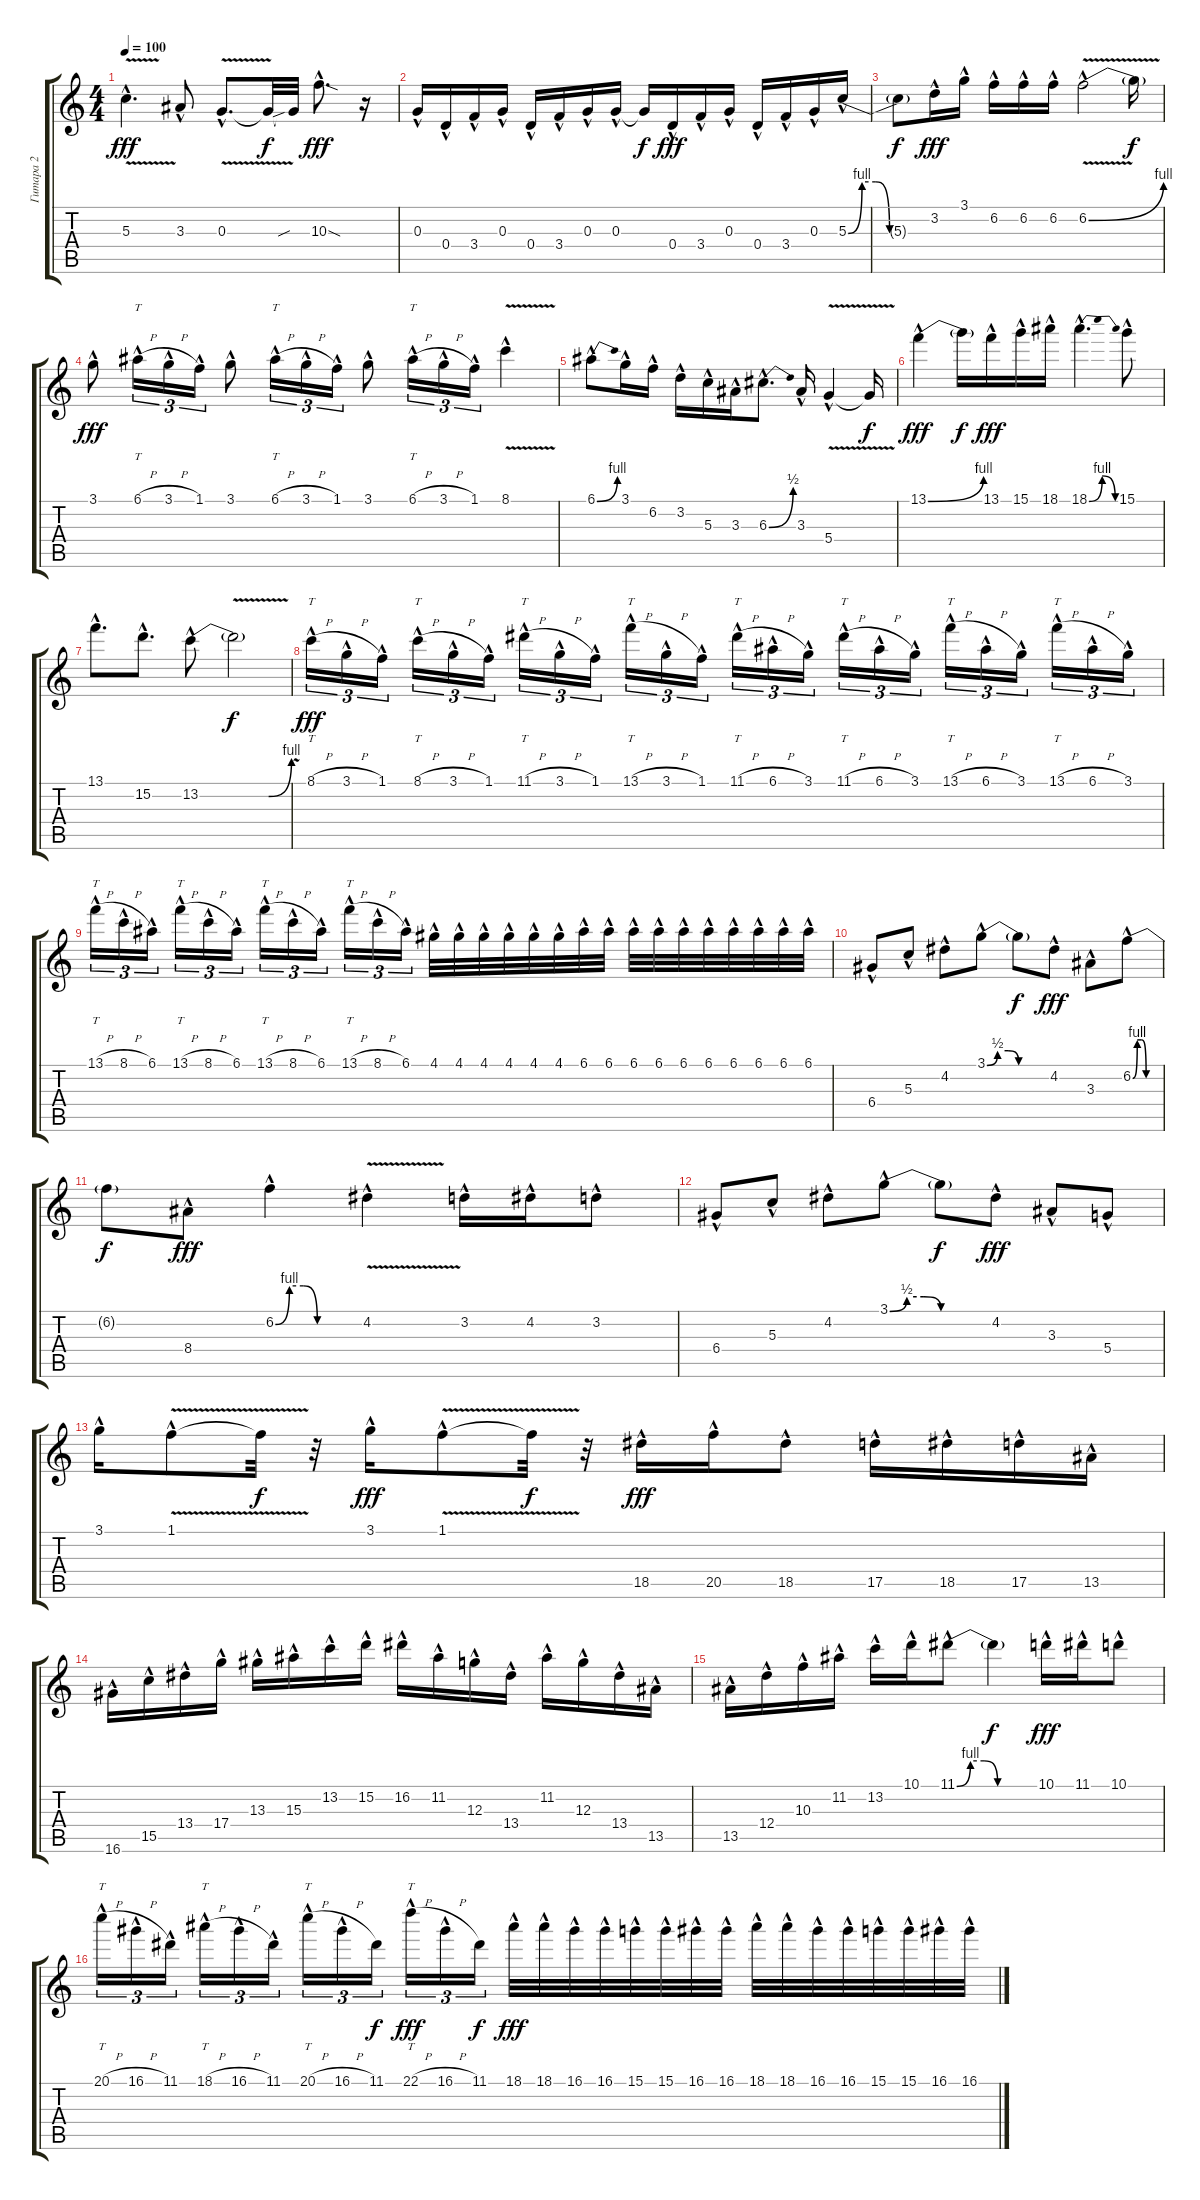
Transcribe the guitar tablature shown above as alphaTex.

\track ("Гитара 2" "Гитара 2") {instrument distortionguitar}
\staff {score tabs}
\tuning (E4 B3 G3 D3 A2 E2) {hide}
\ts (4 4)
\tempo 100
\clef g2
\ks c
5.3{v hac}.4{d dy fff} 3.3{hac}.8 0.3{v hac}.8{d} 0.3{t}.32{dy f} 0.3{sib t}.32 10.3{sod hac}.8{d dy fff} r.16 |
0.3{hac}.16 0.4{hac}.16 3.4{hac}.16 0.3{hac}.16 0.4{hac}.16 3.4{hac}.16 0.3{hac}.16 0.3{hac}.16 0.3{t}.16{dy f} 0.4{hac}.16{dy fff} 3.4{hac}.16 0.3{hac}.16 0.4{hac}.16 3.4{hac}.16 0.3{hac}.16 5.3{be (custom 0 0 10 4 20 4 30 0 60 0) hac}.16 |
5.3{t}.8{dy f} 3.2{hac}.16{dy fff} 3.1{hac}.16 6.2{hac}.16 6.2{hac}.16 6.2{hac}.16 6.2{be (bend 0 0 60 4) v hac}.2 6.2{t}.16{dy f} |
3.1{hac}.8{dy fff} 6.1{h hac}.16{tt tu (3 2)} 3.1{h hac}.16{tu (3 2)} 1.1{hac}.16{tu (3 2)} 3.1{hac}.8 6.1{h hac}.16{tt tu (3 2)} 3.1{h hac}.16{tu (3 2)} 1.1{hac}.16{tu (3 2)} 3.1{hac}.8 6.1{h hac}.16{tt tu (3 2)} 3.1{h hac}.16{tu (3 2)} 1.1{hac}.16{tu (3 2)} 8.1{v hac}.4 |
6.1{be (bend 0 0 60 4) hac}.8 3.1{hac}.16 6.2{hac}.16 3.2{hac}.16 5.3{hac}.16 3.3{hac}.16 6.3{be (bend 0 0 60 2) hac}.8{d} 3.3{hac}.16 5.4{v hac}.4 5.4{t}.16{dy f} |
13.1{be (bend 0 0 60 4) hac}.4{dy fff} 13.1{t}.16{dy f} 13.1{hac}.16{dy fff} 15.1{hac}.16 18.1{hac}.16 18.1{be (bendrelease 0 0 5 4 45 4 60 0) hac}.4{d} 15.1{hac}.8 |
13.1{hac}.8{d} 15.2{hac}.8{d} 13.2{be (custom 0 0 15 0 30 0 45 0 60 4) hac}.8 13.2{v t}.2{dy f} |
8.1{h hac}.16{tt tu (3 2) dy fff} 3.1{h hac}.16{tu (3 2)} 1.1{hac}.16{tu (3 2) beam splitsecondary} 8.1{h hac}.16{tt tu (3 2)} 3.1{h hac}.16{tu (3 2)} 1.1{hac}.16{tu (3 2)} 11.1{h hac}.16{tt tu (3 2)} 3.1{h hac}.16{tu (3 2)} 1.1{hac}.16{tu (3 2) beam splitsecondary} 13.1{h hac}.16{tt tu (3 2)} 3.1{h hac}.16{tu (3 2)} 1.1{hac}.16{tu (3 2)} 11.1{h hac}.16{tt tu (3 2)} 6.1{h hac}.16{tu (3 2)} 3.1{hac}.16{tu (3 2) beam splitsecondary} 11.1{h hac}.16{tt tu (3 2)} 6.1{h hac}.16{tu (3 2)} 3.1{hac}.16{tu (3 2)} 13.1{h hac}.16{tt tu (3 2)} 6.1{h hac}.16{tu (3 2)} 3.1{hac}.16{tu (3 2) beam splitsecondary} 13.1{h hac}.16{tt tu (3 2)} 6.1{h hac}.16{tu (3 2)} 3.1{hac}.16{tu (3 2)} |
13.1{h hac}.16{tt tu (3 2)} 8.1{h hac}.16{tu (3 2)} 6.1{hac}.16{tu (3 2) beam splitsecondary} 13.1{h hac}.16{tt tu (3 2)} 8.1{h hac}.16{tu (3 2)} 6.1{hac}.16{tu (3 2)} 13.1{h hac}.16{tt tu (3 2)} 8.1{h hac}.16{tu (3 2)} 6.1{hac}.16{tu (3 2) beam splitsecondary} 13.1{h hac}.16{tt tu (3 2)} 8.1{h hac}.16{tu (3 2)} 6.1{hac}.16{tu (3 2)} 4.1{hac}.32 4.1{hac}.32 4.1{hac}.32 4.1{hac}.32 4.1{hac}.32 4.1{hac}.32 6.1{hac}.32 6.1{hac}.32 6.1{hac}.32 6.1{hac}.32 6.1{hac}.32 6.1{hac}.32 6.1{hac}.32 6.1{hac}.32 6.1{hac}.32 6.1{hac}.32 |
6.4{hac}.8 5.3{hac}.8 4.2{hac}.8 3.1{be (custom 0 0 10 2 20 2 30 0 60 0) hac}.8 3.1{t}.8{dy f} 4.2{hac}.8{dy fff} 3.3{hac}.8 6.2{be (custom 0 0 10 4 20 4 30 0 60 0) hac}.8 |
6.2{t}.8{dy f} 8.4{hac}.8{dy fff} 6.2{be (custom 0 0 10 4 20 4 30 0 60 0) hac}.4 4.2{v hac}.4 3.2{hac}.16 4.2{hac}.16 3.2{hac}.8 |
6.4{hac}.8 5.3{hac}.8 4.2{hac}.8 3.1{be (custom 0 0 10 2 20 2 30 0 60 0) hac}.8 3.1{t}.8{dy f} 4.2{hac}.8{dy fff} 3.3{hac}.8 5.4{hac}.8 |
3.1{hac}.16 1.1{v hac}.8 1.1{t}.32{dy f} r.32 3.1{hac}.16{dy fff} 1.1{v hac}.8 1.1{t}.32{dy f} r.32 18.5{hac}.16{dy fff} 20.5{hac}.16 18.5{hac}.8 17.5{hac}.16 18.5{hac}.16 17.5{hac}.16 13.5{hac}.16 |
16.6{hac}.16 15.5{hac}.16 13.4{hac}.16 17.4{hac}.16 13.3{hac}.16 15.3{hac}.16 13.2{hac}.16 15.2{hac}.16 16.2{hac}.16 11.2{hac}.16 12.3{hac}.16 13.4{hac}.16 11.2{hac}.16 12.3{hac}.16 13.4{hac}.16 13.5{hac}.16 |
13.5{hac}.16 12.4{hac}.16 10.3{hac}.16 11.2{hac}.16 13.2{hac}.16 10.1{hac}.16 11.1{be (custom 0 0 10 4 20 4 30 0 60 0) hac}.8 11.1{t}.4{dy f} 10.1{hac}.16{dy fff} 11.1{hac}.16 10.1{hac}.8 |
20.1{h hac}.16{tt tu (3 2)} 16.1{h hac}.16{tu (3 2)} 11.1{hac}.16{tu (3 2) beam splitsecondary} 18.1{h hac}.16{tt tu (3 2)} 16.1{h hac}.16{tu (3 2)} 11.1{hac}.16{tu (3 2)} 20.1{h hac}.16{tt tu (3 2)} 16.1{h hac}.16{tu (3 2)} 11.1.16{tu (3 2) dy f beam splitsecondary} 22.1{h hac}.16{tt tu (3 2) dy fff} 16.1{h hac}.16{tu (3 2)} 11.1.16{tu (3 2) dy f} 18.1{hac}.32{dy fff} 18.1{hac}.32 16.1{hac}.32 16.1{hac}.32 15.1{hac}.32 15.1{hac}.32 16.1{hac}.32 16.1{hac}.32 18.1{hac}.32 18.1{hac}.32 16.1{hac}.32 16.1{hac}.32 15.1{hac}.32 15.1{hac}.32 16.1{hac}.32 16.1{hac}.32
